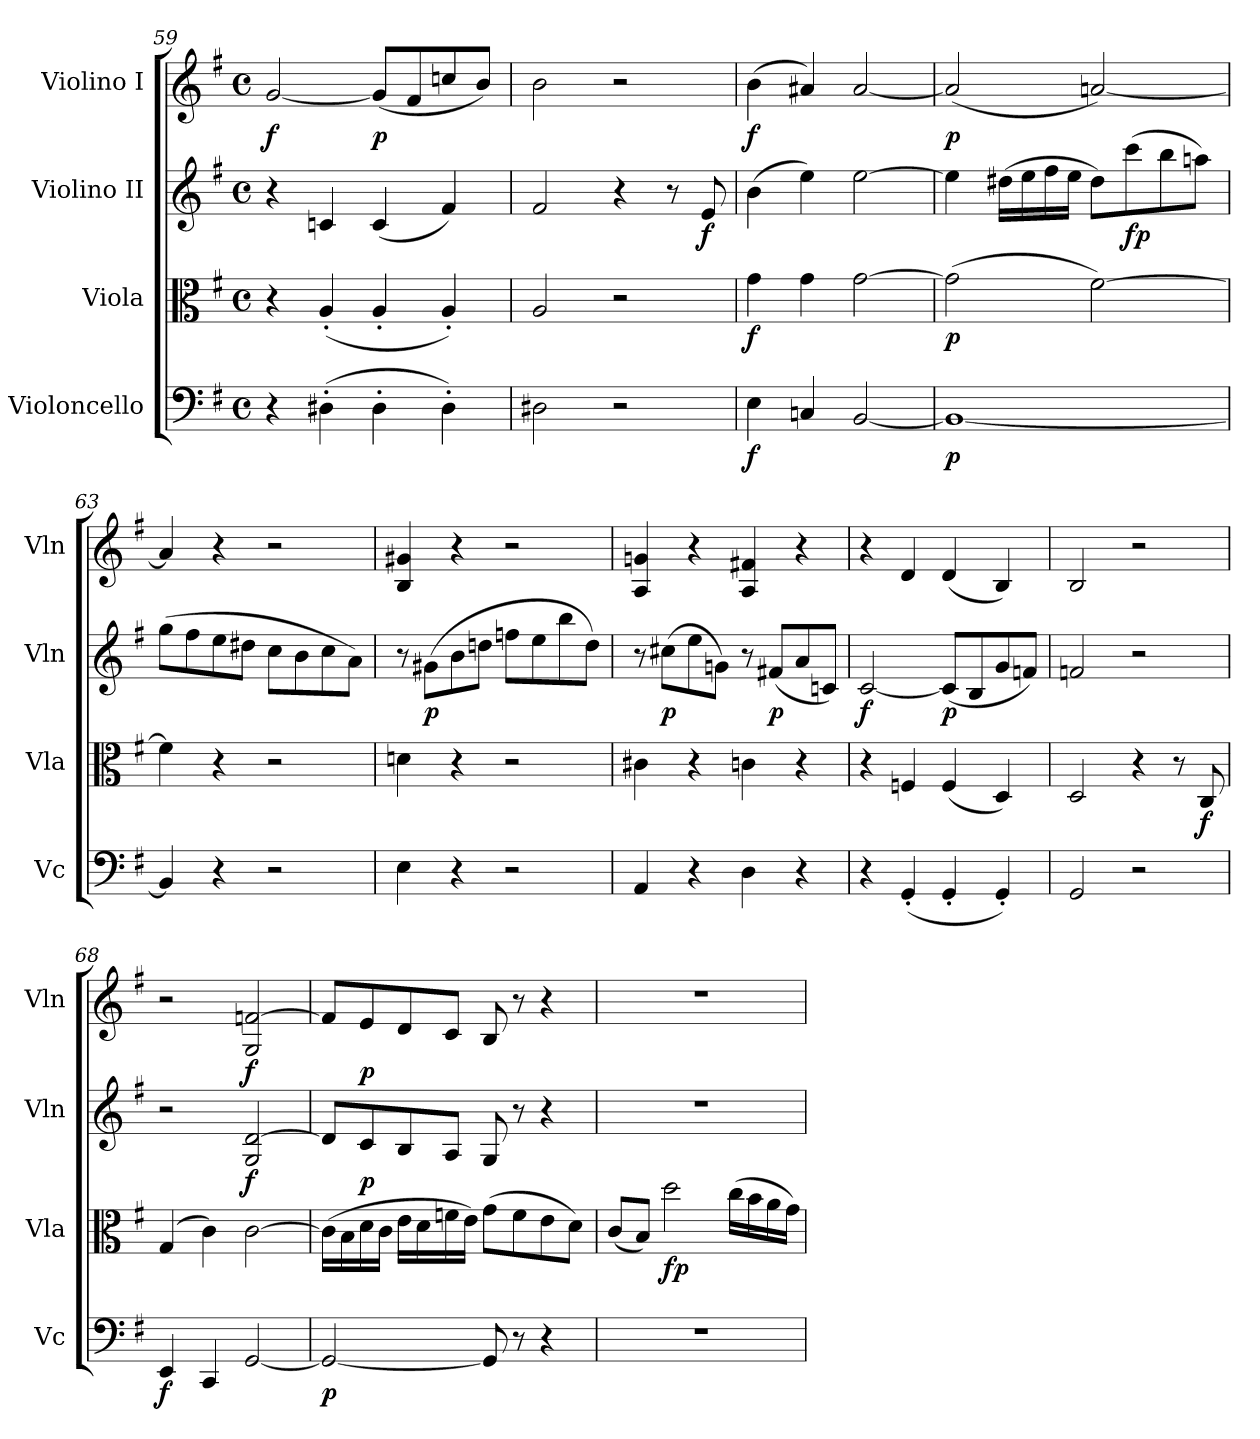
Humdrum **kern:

**kern	**dynam	**kern	**dynam	**kern	**dynam	**kern	**dynam
*part4	*part4	*part3	*part3	*part2	*part2	*part1	*part1
*staff4	*staff4	*staff3	*staff3	*staff2	*staff2	*staff1	*staff1
*I"Violoncello	*	*I"Viola	*	*I"Violino II	*	*I"Violino I	*
*I'Vc	*	*I'Vla	*	*I'Vln	*	*I'Vln	*
*clefF4	*	*clefC3	*	*clefG2	*	*clefG2	*
*k[f#]	*	*k[f#]	*	*k[f#]	*	*k[f#]	*
*G:	*	*G:	*	*G:	*	*G:	*
*M4/4	*	*M4/4	*	*M4/4	*	*M4/4	*
*met(c)	*	*met(c)	*	*met(c)	*	*met(c)	*
=59	=59	=59	=59	=59	=59	=59	=59
4r	.	4r	.	4r	.	[2g	f
(4D#X'	.	(4A'	.	4cn	.	.	.
4D#'	.	4A'	.	(4c	.	(8gL]	p
.	.	.	.	.	.	8f#	.
4D#')	.	4A')	.	4f#)	.	8ccn	.
.	.	.	.	.	.	8bJ)	.
=60	=60	=60	=60	=60	=60	=60	=60
2D#X	.	2A	.	2f#	.	2b	.
2r	.	2r	.	4r	.	2r	.
.	.	.	.	8r	.	.	.
.	.	.	.	8e	f	.	.
=61	=61	=61	=61	=61	=61	=61	=61
4E	f	4g	f	(4b	.	(4b	f
4Cn	.	4g	.	4ee)	.	4a#X)	.
[2BB	.	[2g	.	[2ee	.	[2a#	.
!!LO:LB:g=z
=62	=62	=62	=62	=62	=62	=62	=62
1BB_	p	(2g]	p	4ee]	.	(2a#]	p
.	.	.	.	(16dd#XLL	.	.	.
.	.	.	.	16ee	.	.	.
.	.	.	.	16ff#	.	.	.
.	.	.	.	16eeJJ	.	.	.
.	.	[2f#)	.	8dd#L)	.	[2an)	.
.	.	.	.	(8ccc	fp	.	.
.	.	.	.	8bb	.	.	.
.	.	.	.	8aanJ)	.	.	.
=63	=63	=63	=63	=63	=63	=63	=63
4BB]	.	4f#]	.	(8ggL	.	4a]	.
.	.	.	.	8ff#	.	.	.
4r	.	4r	.	8ee	.	4r	.
.	.	.	.	8dd#XJ	.	.	.
2r	.	2r	.	8ccL	.	2r	.
.	.	.	.	8b	.	.	.
.	.	.	.	8cc	.	.	.
.	.	.	.	8aJ)	.	.	.
=64	=64	=64	=64	=64	=64	=64	=64
4E	.	4dn	.	8r	.	4g#X 4B	.
.	.	.	.	(8g#XL	p	.	.
4r	.	4r	.	8b	.	4r	.
.	.	.	.	8ddnJ	.	.	.
2r	.	2r	.	8ffnL	.	2r	.
.	.	.	.	8ee	.	.	.
.	.	.	.	8bb	.	.	.
.	.	.	.	8ddJ)	.	.	.
=65	=65	=65	=65	=65	=65	=65	=65
4AA	.	4c#X	.	8r	.	4gn 4A	.
.	.	.	.	(8cc#XL	p	.	.
4r	.	4r	.	8ee	.	4r	.
.	.	.	.	8gnJ)	.	.	.
4D	.	4cn	.	8r	.	4f#X 4A	.
.	.	.	.	(8f#XL	p	.	.
4r	.	4r	.	8a	.	4r	.
.	.	.	.	8cnJ)	.	.	.
=66	=66	=66	=66	=66	=66	=66	=66
4r	.	4r	.	[2c	f	4r	.
(4GG'	.	4Fn	.	.	.	4d	.
4GG'	.	(4F	.	(8cL]	p	(4d	.
.	.	.	.	8B	.	.	.
4GG')	.	4D)	.	8g	.	4B)	.
.	.	.	.	8fnJ)	.	.	.
=67	=67	=67	=67	=67	=67	=67	=67
2GG	.	2D	.	2fn	.	2B	.
2r	.	4r	.	2r	.	2r	.
.	.	8r	.	.	.	.	.
.	.	8C	f	.	.	.	.
!!LO:LB:g=z
=68	=68	=68	=68	=68	=68	=68	=68
4EE	f	(4G	.	2r	.	2r	.
4CC	.	4c)	.	.	.	.	.
[2GG	.	[2c	.	[2d 2G	f	[2fn 2G	f
=69	=69	=69	=69	=69	=69	=69	=69
2GG_	p	(16cLL]	.	8dL]	.	8fL]	.
.	.	16B	.	.	.	.	.
.	.	16d	.	8c	p	8e	p
.	.	16cJJ	.	.	.	.	.
.	.	16eLL	.	8B	.	8d	.
.	.	16d	.	.	.	.	.
.	.	16fn	.	8AJ	.	8cJ	.
.	.	16eJJ)	.	.	.	.	.
8GG]	.	(8gL	.	8G	.	8B	.
8r	.	8f	.	8r	.	8r	.
4r	.	8e	.	4r	.	4r	.
.	.	8dJ)	.	.	.	.	.
=70	=70	=70	=70	=70	=70	=70	=70
1r	.	(8cL	.	1r	.	1r	.
.	.	8BJ)	.	.	.	.	.
.	.	2dd	fp	.	.	.	.
.	.	(16ccLL	.	.	.	.	.
.	.	16b	.	.	.	.	.
.	.	16a	.	.	.	.	.
.	.	16gJJ)	.	.	.	.	.
=	=	=	=	=	=	=	=
*-	*-	*-	*-	*-	*-	*-	*-
